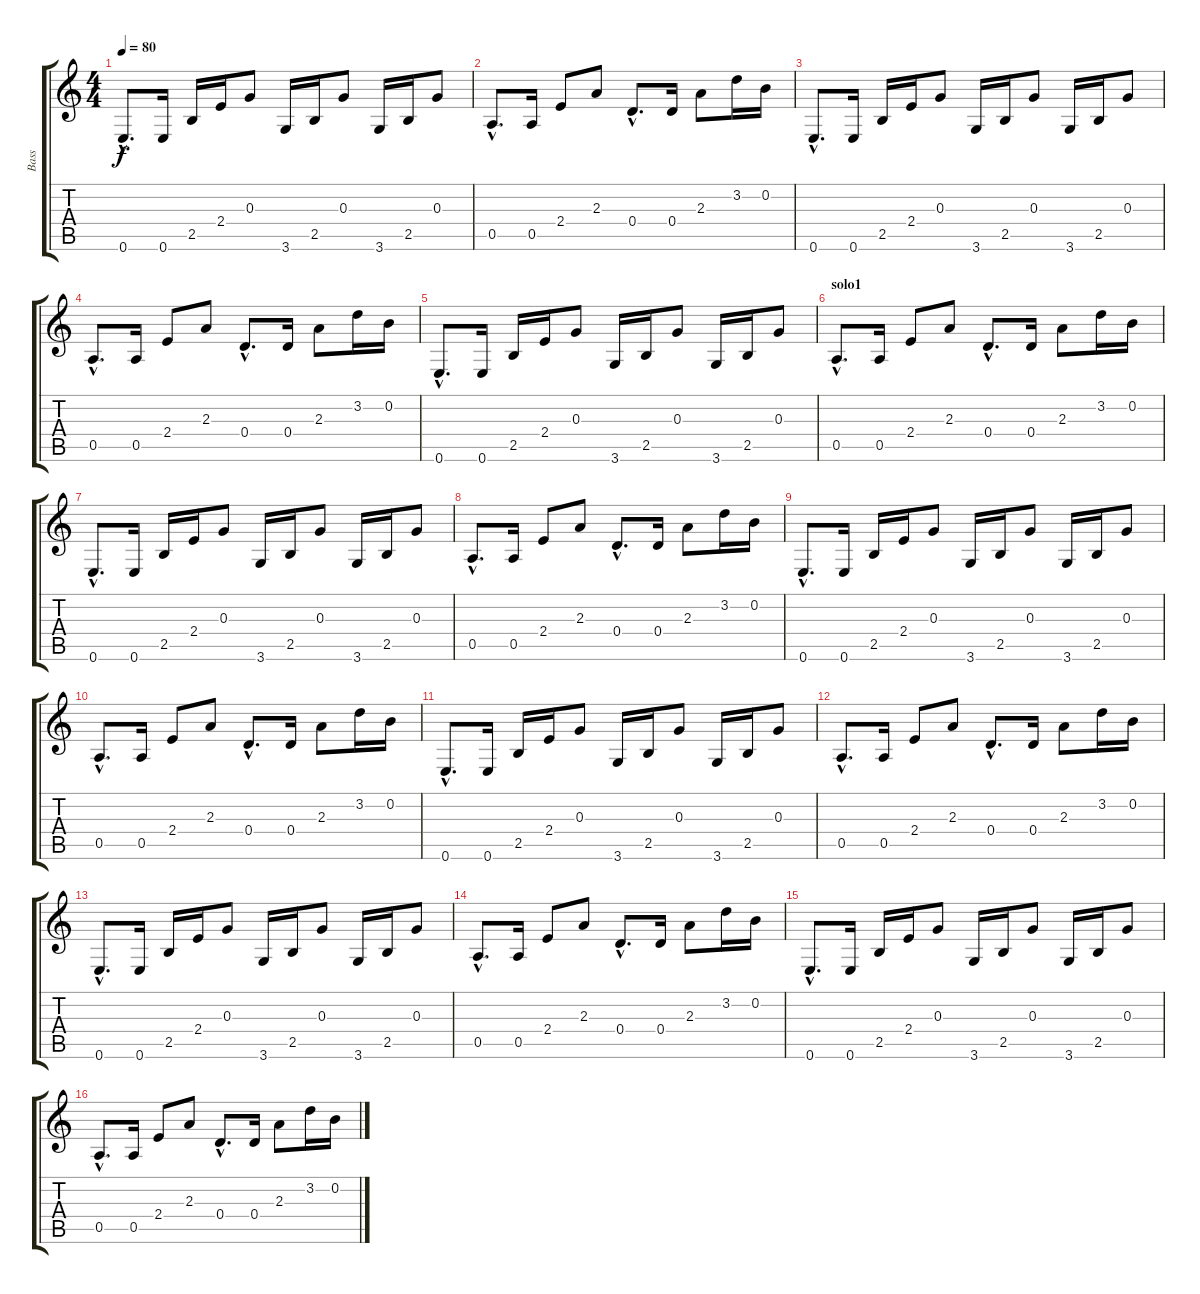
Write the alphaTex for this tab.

\track ("Bass" "Bass") {instrument electricbassfinger}
\staff {score tabs}
\tuning (E4 B3 G3 D3 A2 E2) {hide}
\ts (4 4)
\tempo 80
\clef g2
\ks c
0.6{hac}.8{d dy f} 0.6.16 2.5.16 2.4.16 0.3.8 3.6.16 2.5.16 0.3.8 3.6.16 2.5.16 0.3.8 |
0.5{hac}.8{d instrument electricbassfinger} 0.5.16 2.4.8 2.3.8 0.4{hac}.8{d} 0.4.16 2.3.8 3.2.16 0.2.16 |
0.6{hac}.8{d} 0.6.16 2.5.16 2.4.16 0.3.8 3.6.16 2.5.16 0.3.8 3.6.16 2.5.16 0.3.8 |
0.5{hac}.8{d instrument electricbassfinger} 0.5.16 2.4.8 2.3.8 0.4{hac}.8{d} 0.4.16 2.3.8 3.2.16 0.2.16 |
0.6{hac}.8{d} 0.6.16 2.5.16 2.4.16 0.3.8 3.6.16 2.5.16 0.3.8 3.6.16 2.5.16 0.3.8 |
\section ("" "solo1")
0.5{hac}.8{d instrument electricbassfinger} 0.5.16 2.4.8 2.3.8 0.4{hac}.8{d} 0.4.16 2.3.8 3.2.16 0.2.16 |
0.6{hac}.8{d} 0.6.16 2.5.16 2.4.16 0.3.8 3.6.16 2.5.16 0.3.8 3.6.16 2.5.16 0.3.8 |
0.5{hac}.8{d instrument electricbassfinger} 0.5.16 2.4.8 2.3.8 0.4{hac}.8{d} 0.4.16 2.3.8 3.2.16 0.2.16 |
0.6{hac}.8{d} 0.6.16 2.5.16 2.4.16 0.3.8 3.6.16 2.5.16 0.3.8 3.6.16 2.5.16 0.3.8 |
0.5{hac}.8{d instrument electricbassfinger} 0.5.16 2.4.8 2.3.8 0.4{hac}.8{d} 0.4.16 2.3.8 3.2.16 0.2.16 |
0.6{hac}.8{d} 0.6.16 2.5.16 2.4.16 0.3.8 3.6.16 2.5.16 0.3.8 3.6.16 2.5.16 0.3.8 |
0.5{hac}.8{d instrument electricbassfinger} 0.5.16 2.4.8 2.3.8 0.4{hac}.8{d} 0.4.16 2.3.8 3.2.16 0.2.16 |
0.6{hac}.8{d} 0.6.16 2.5.16 2.4.16 0.3.8 3.6.16 2.5.16 0.3.8 3.6.16 2.5.16 0.3.8 |
0.5{hac}.8{d instrument electricbassfinger} 0.5.16 2.4.8 2.3.8 0.4{hac}.8{d} 0.4.16 2.3.8 3.2.16 0.2.16 |
0.6{hac}.8{d} 0.6.16 2.5.16 2.4.16 0.3.8 3.6.16 2.5.16 0.3.8 3.6.16 2.5.16 0.3.8 |
0.5{hac}.8{d instrument electricbassfinger} 0.5.16 2.4.8 2.3.8 0.4{hac}.8{d} 0.4.16 2.3.8 3.2.16 0.2.16
